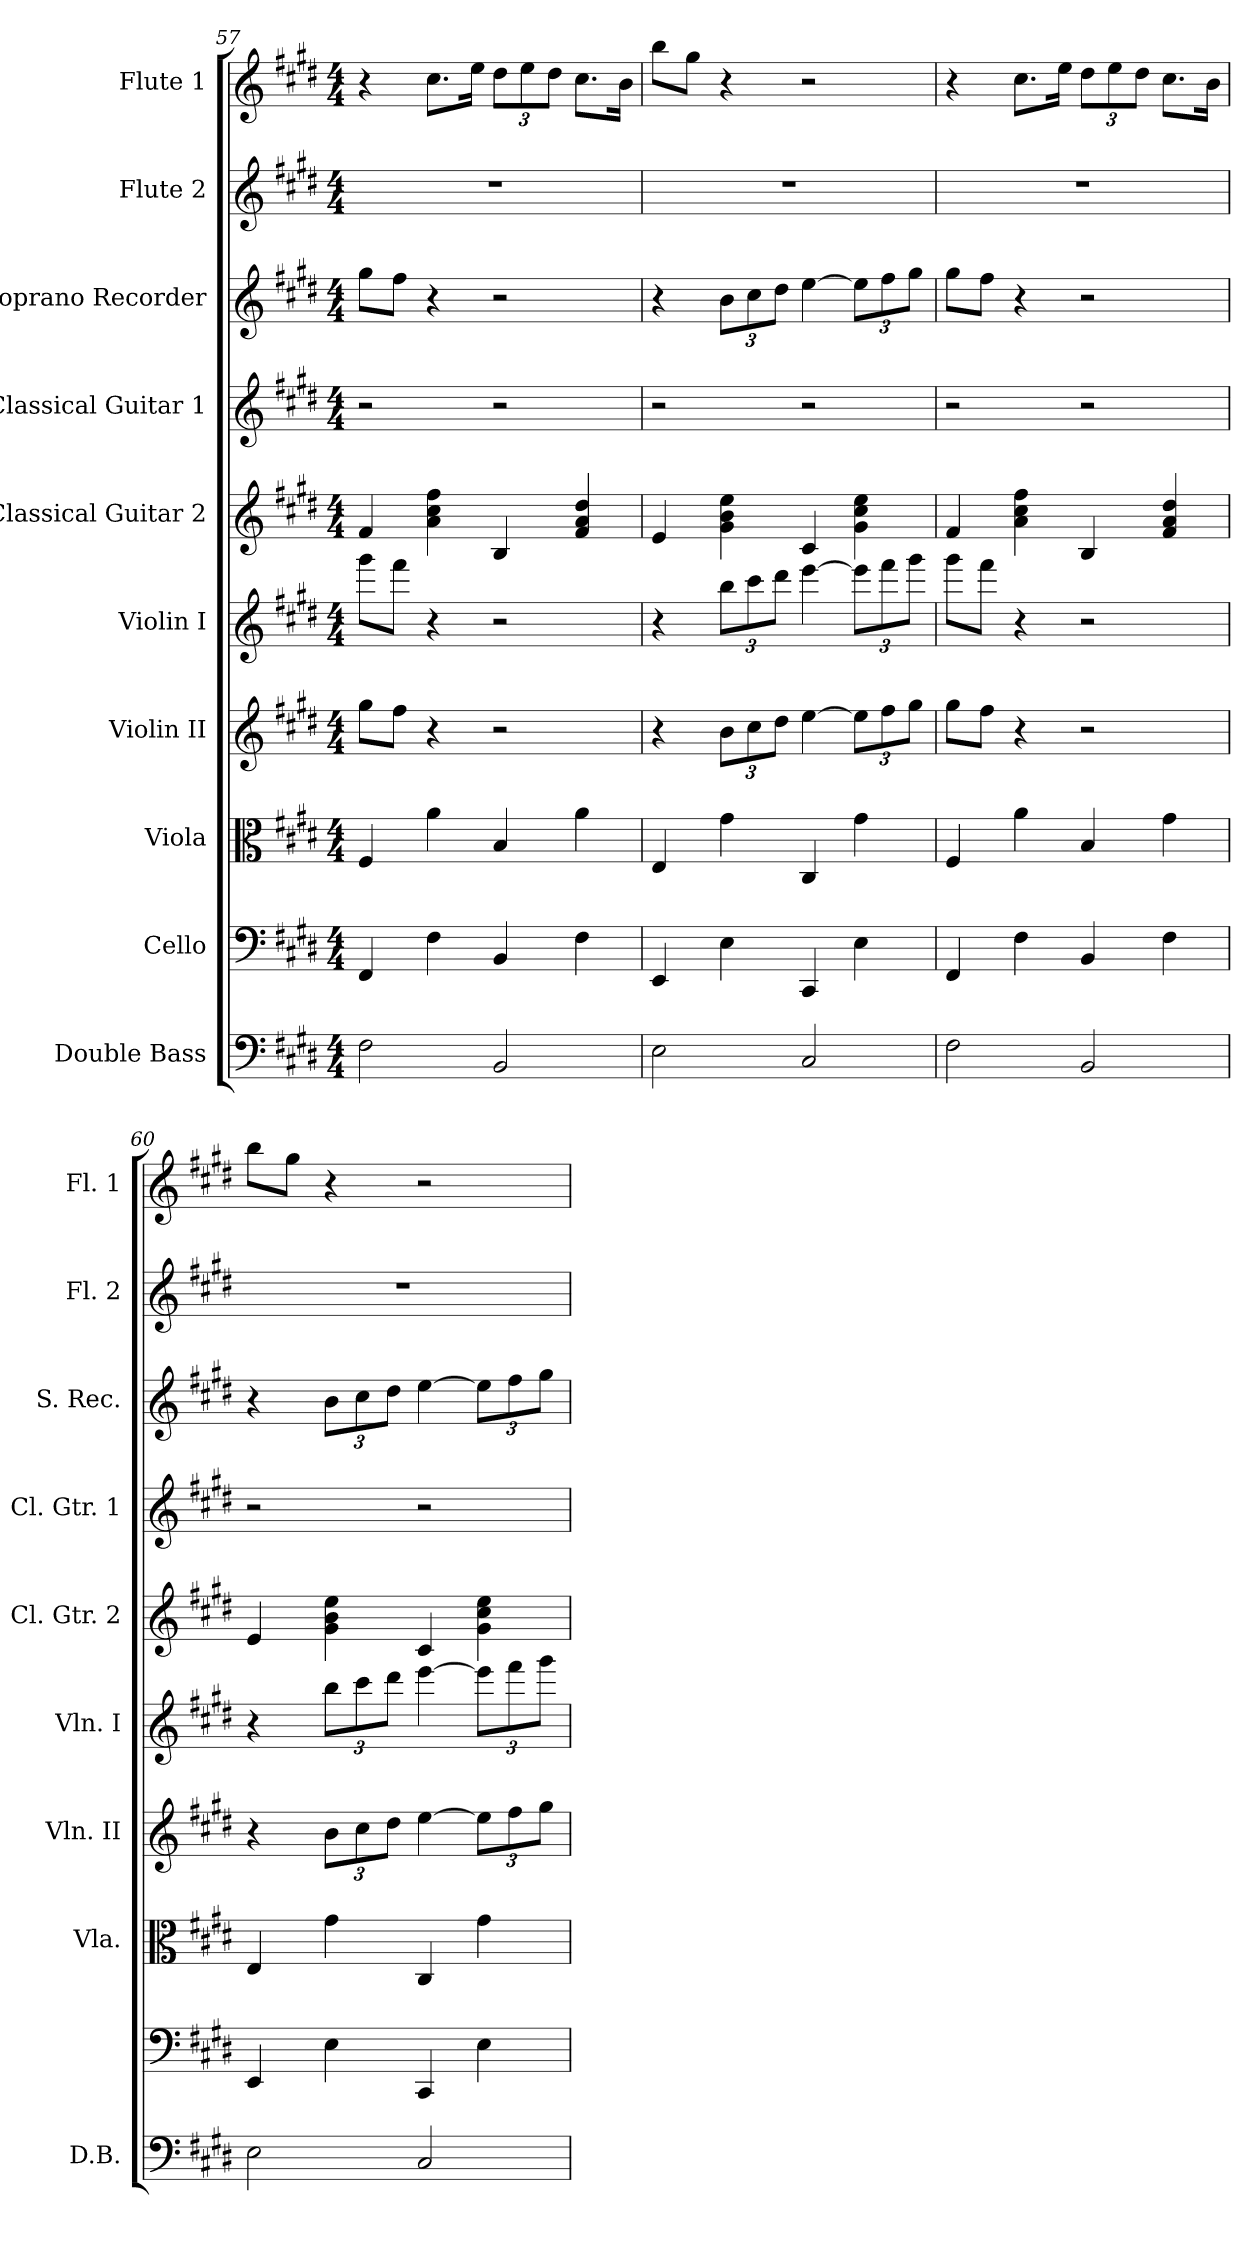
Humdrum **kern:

**kern	**kern	**kern	**kern	**kern	**kern	**kern	**kern	**kern	**kern
*part10	*part9	*part8	*part7	*part6	*part5	*part4	*part3	*part2	*part1
*staff10	*staff9	*staff8	*staff7	*staff6	*staff5	*staff4	*staff3	*staff2	*staff1
*I"Double Bass	*I"Cello	*I"Viola	*I"Violin II	*I"Violin I	*I"Classical Guitar 2	*I"Classical Guitar 1	*I"Soprano Recorder	*I"Flute 2	*I"Flute 1
*I'D.B.	*	*I'Vla.	*I'Vln. II	*I'Vln. I	*I'Cl. Gtr. 2	*I'Cl. Gtr. 1	*I'S. Rec.	*I'Fl. 2	*I'Fl. 1
*clefF4	*clefF4	*clefC3	*clefG2	*clefG2	*clefG2	*clefG2	*clefG2	*clefG2	*clefG2
*ITrd7c12	*	*	*	*	*ITrd7c12	*ITrd7c12	*ITrd-7c-12	*	*
*k[f#c#g#d#]	*k[f#c#g#d#]	*k[f#c#g#d#]	*k[f#c#g#d#]	*k[f#c#g#d#]	*k[f#c#g#d#]	*k[f#c#g#d#]	*k[f#c#g#d#]	*k[f#c#g#d#]	*k[f#c#g#d#]
*E:	*E:	*E:	*E:	*E:	*E:	*E:	*E:	*E:	*E:
*M4/4	*M4/4	*M4/4	*M4/4	*M4/4	*M4/4	*M4/4	*M4/4	*M4/4	*M4/4
=57	=57	=57	=57	=57	=57	=57	=57	=57	=57
2FF#\	4FF#/	4F#/	8gg#\L	8ggg#\L	4F#/	2r	8ggg#\L	1r	4r
.	.	.	8ff#\J	8fff#\J	.	.	8fff#\J	.	.
.	4F#\	4a\	4r	4r	4A\ 4c#\ 4f#\	.	4r	.	8.cc#\L
.	.	.	.	.	.	.	.	.	16ee\Jk
2BBB/	4BB/	4B/	2r	2r	4BB/	2r	2r	.	12dd#\L
.	.	.	.	.	.	.	.	.	12ee\
.	.	.	.	.	.	.	.	.	12dd#\J
.	4F#\	4a\	.	.	4F#/ 4A/ 4d#/	.	.	.	8.cc#\L
.	.	.	.	.	.	.	.	.	16b\Jk
!!LO:PB:g=z
=58	=58	=58	=58	=58	=58	=58	=58	=58	=58
2EE\	4EE/	4E/	4r	4r	4E/	2r	4r	1r	8bb\L
.	.	.	.	.	.	.	.	.	8gg#\J
.	4E\	4g#\	12b\L	12bb\L	4G#\ 4B\ 4e\	.	12bb\L	.	4r
.	.	.	12cc#\	12ccc#\	.	.	12ccc#\	.	.
.	.	.	12dd#\J	12ddd#\J	.	.	12ddd#\J	.	.
2CC#/	4CC#/	4C#/	[4ee\	[4eee\	4C#/	2r	[4eee\	.	2r
.	4E\	4g#\	12ee\L]	12eee\L]	4G#\ 4c#\ 4e\	.	12eee\L]	.	.
.	.	.	12ff#\	12fff#\	.	.	12fff#\	.	.
.	.	.	12gg#\J	12ggg#\J	.	.	12ggg#\J	.	.
=59	=59	=59	=59	=59	=59	=59	=59	=59	=59
2FF#\	4FF#/	4F#/	8gg#\L	8ggg#\L	4F#/	2r	8ggg#\L	1r	4r
.	.	.	8ff#\J	8fff#\J	.	.	8fff#\J	.	.
.	4F#\	4a\	4r	4r	4A\ 4c#\ 4f#\	.	4r	.	8.cc#\L
.	.	.	.	.	.	.	.	.	16ee\Jk
2BBB/	4BB/	4B/	2r	2r	4BB/	2r	2r	.	12dd#\L
.	.	.	.	.	.	.	.	.	12ee\
.	.	.	.	.	.	.	.	.	12dd#\J
.	4F#\	4g#\	.	.	4F#/ 4A/ 4d#/	.	.	.	8.cc#\L
.	.	.	.	.	.	.	.	.	16b\Jk
=60	=60	=60	=60	=60	=60	=60	=60	=60	=60
2EE\	4EE/	4E/	4r	4r	4E/	2r	4r	1r	8bb\L
.	.	.	.	.	.	.	.	.	8gg#\J
.	4E\	4g#\	12b\L	12bb\L	4G#\ 4B\ 4e\	.	12bb\L	.	4r
.	.	.	12cc#\	12ccc#\	.	.	12ccc#\	.	.
.	.	.	12dd#\J	12ddd#\J	.	.	12ddd#\J	.	.
2CC#/	4CC#/	4C#/	[4ee\	[4eee\	4C#/	2r	[4eee\	.	2r
.	4E\	4g#\	12ee\L]	12eee\L]	4G#\ 4c#\ 4e\	.	12eee\L]	.	.
.	.	.	12ff#\	12fff#\	.	.	12fff#\	.	.
.	.	.	12gg#\J	12ggg#\J	.	.	12ggg#\J	.	.
=	=	=	=	=	=	=	=	=	=
*-	*-	*-	*-	*-	*-	*-	*-	*-	*-
